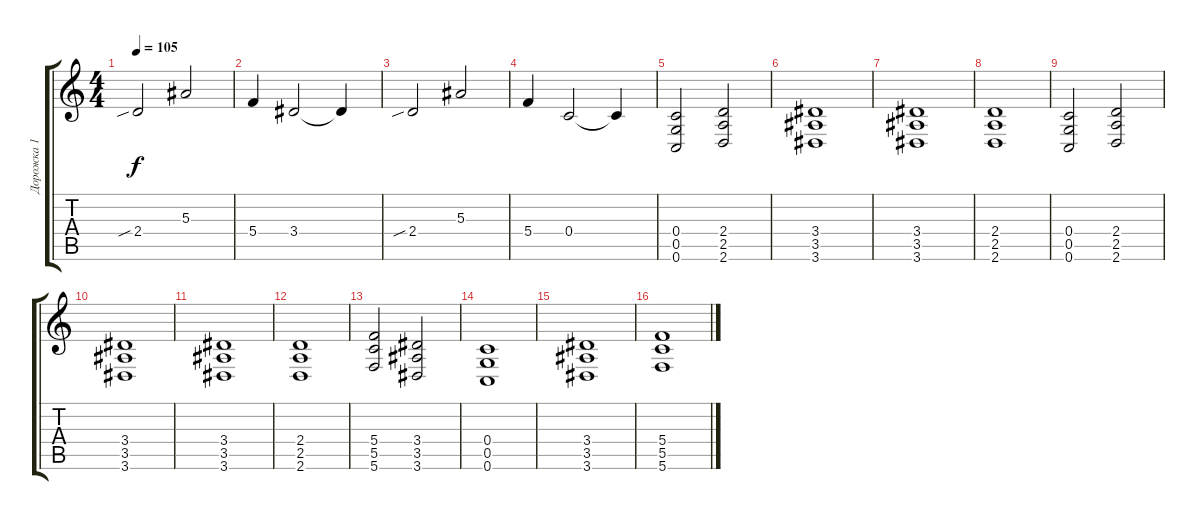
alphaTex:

\track ("Дорожка 1" "Дорожка 1") {instrument distortionguitar}
\staff {score tabs}
\tuning (D4 A3 F3 C3 G2 C2) {hide}
\ts (4 4)
\tempo 105
\clef g2
\ks c
2.4{sib}.2{dy f} 5.3.2 |
5.4.4 3.4.2 3.4{t}.4 |
2.4{sib}.2 5.3.2 |
5.4.4 0.4.2 0.4{t}.4 |
(0.4 0.5 0.6).2 (2.4 2.5 2.6).2 |
(3.4 3.5 3.6).1 |
(3.4 3.5 3.6).1 |
(2.4 2.5 2.6).1 |
(0.4 0.5 0.6).2 (2.4 2.5 2.6).2 |
(3.4 3.5 3.6).1 |
(3.4 3.5 3.6).1 |
(2.4 2.5 2.6).1 |
(5.4 5.5 5.6).2 (3.4 3.5 3.6).2 |
(0.4 0.5 0.6).1 |
(3.4 3.5 3.6).1 |
(5.4 5.5 5.6).1
